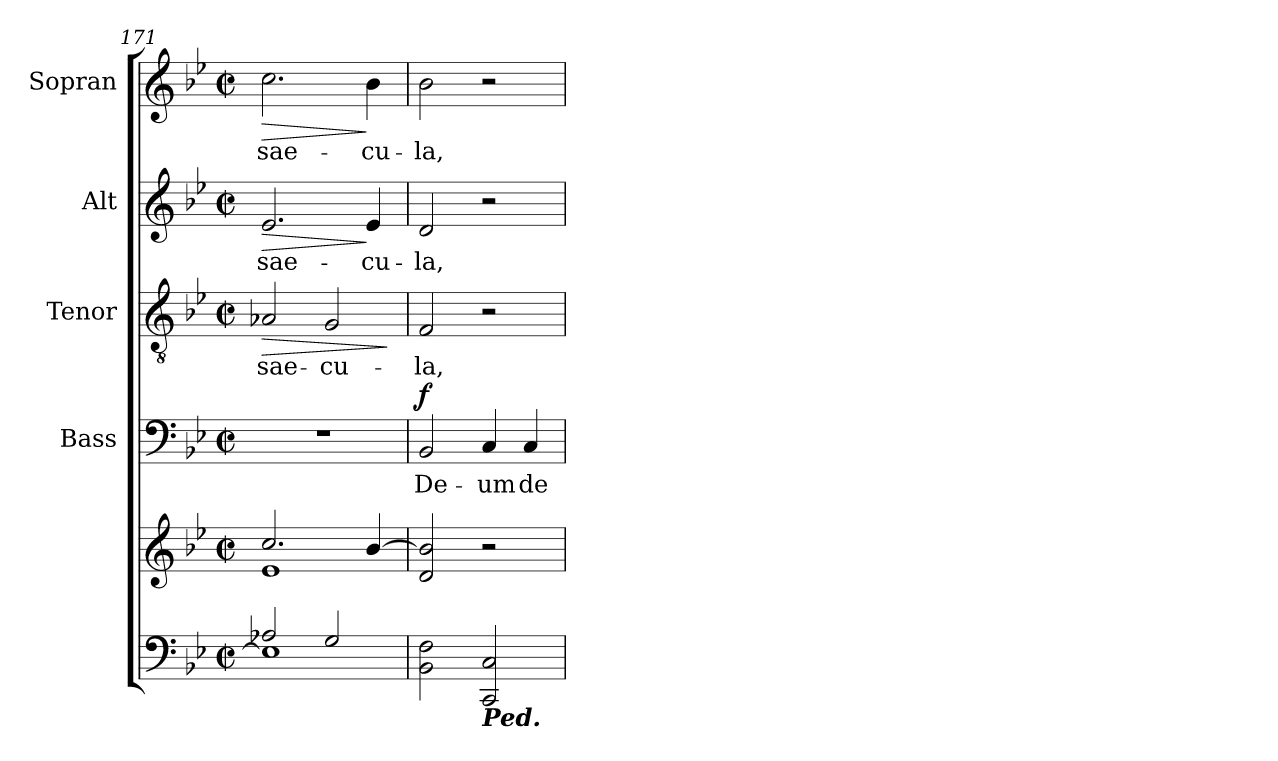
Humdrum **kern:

**kern	**kern	**kern	**text	**dynam	**kern	**text	**dynam	**kern	**text	**dynam	**kern	**text	**dynam
*part5	*part5	*part4	*part4	*part4	*part3	*part3	*part3	*part2	*part2	*part2	*part1	*part1	*part1
*staff6	*staff5	*staff4	*staff4	*staff4	*staff3	*staff3	*staff3	*staff2	*staff2	*staff2	*staff1	*staff1	*staff1
*	*	*I"Bass	*	*	*I"Tenor	*	*	*I"Alt	*	*	*I"Sopran	*	*
*	*	*I'B.	*	*	*I'T.	*	*	*I'A.	*	*	*I'S.	*	*
*clefF4	*clefG2	*clefF4	*	*	*clefGv2	*	*	*clefG2	*	*	*clefG2	*	*
*k[b-e-]	*k[b-e-]	*k[b-e-]	*	*	*k[b-e-]	*	*	*k[b-e-]	*	*	*k[b-e-]	*	*
*B-:	*B-:	*B-:	*	*	*B-:	*	*	*B-:	*	*	*B-:	*	*
*M2/2	*M2/2	*M2/2	*	*	*M2/2	*	*	*M2/2	*	*	*M2/2	*	*
*met(c|)	*met(c|)	*met(c|)	*	*	*met(c|)	*	*	*met(c|)	*	*	*met(c|)	*	*
=171	=171	=171	=171	=171	=171	=171	=171	=171	=171	=171	=171	=171	=171
*^	*^	*	*	*	*	*	*	*	*	*	*	*	*
!	!	!	!	!	!	!	!	!LO:LY:b	!LO:HP:b	!	!LO:LY:b	!LO:HP:b	!	!LO:LY:b	!LO:HP:b
2A-X/	1E-]	2.cc/	1e-	1r	.	.	2A-X/	sae-	>	2.e-/	sae-	>	2.cc\	sae-	>
!	!	!	!	!	!	!	!	!LO:LY:b	!	!	!	!	!	!	!
2G/	.	.	.	.	.	.	2G/	-cu-	.	.	.	.	.	.	.
!	!	!	!	!	!	!	!	!	!	!	!LO:LY:b	!	!	!LO:LY:b	!
.	.	[>4b-/	.	.	.	.	.	.	.	4e-/	-cu-	]	4b-\	-cu-	]
*v	*v	*	*	*	*	*	*	*	*	*	*	*	*	*	*
*	*v	*v	*	*	*	*	*	*	*	*	*	*	*	*
.	.	.	.	.	.	.	]	.	.	.	.	.	.
=172	=172	=172	=172	=172	=172	=172	=172	=172	=172	=172	=172	=172	=172
!	!	!	!LO:LY:b	!LO:DY:a	!	!LO:LY:b	!	!	!LO:LY:b	!	!	!LO:LY:b	!
2BB-\ 2F\	2d/ 2b-/]	2BB-/	De-	f	2F/	-la,	.	2d/	-la,	.	2b-\	-la,	.
!LO:TX:b:Bi:t=Ped.	!	!	!	!	!	!	!	!	!	!	!	!	!
!	!	!	!LO:LY:b	!	!	!	!	!	!	!	!	!	!
2CC/ 2C/	2r	4C/	-um	.	2r	.	.	2r	.	.	2r	.	.
!	!	!	!LO:LY:b	!	!	!	!	!	!	!	!	!	!
.	.	4C/	de	.	.	.	.	.	.	.	.	.	.
=	=	=	=	=	=	=	=	=	=	=	=	=	=
*-	*-	*-	*-	*-	*-	*-	*-	*-	*-	*-	*-	*-	*-
